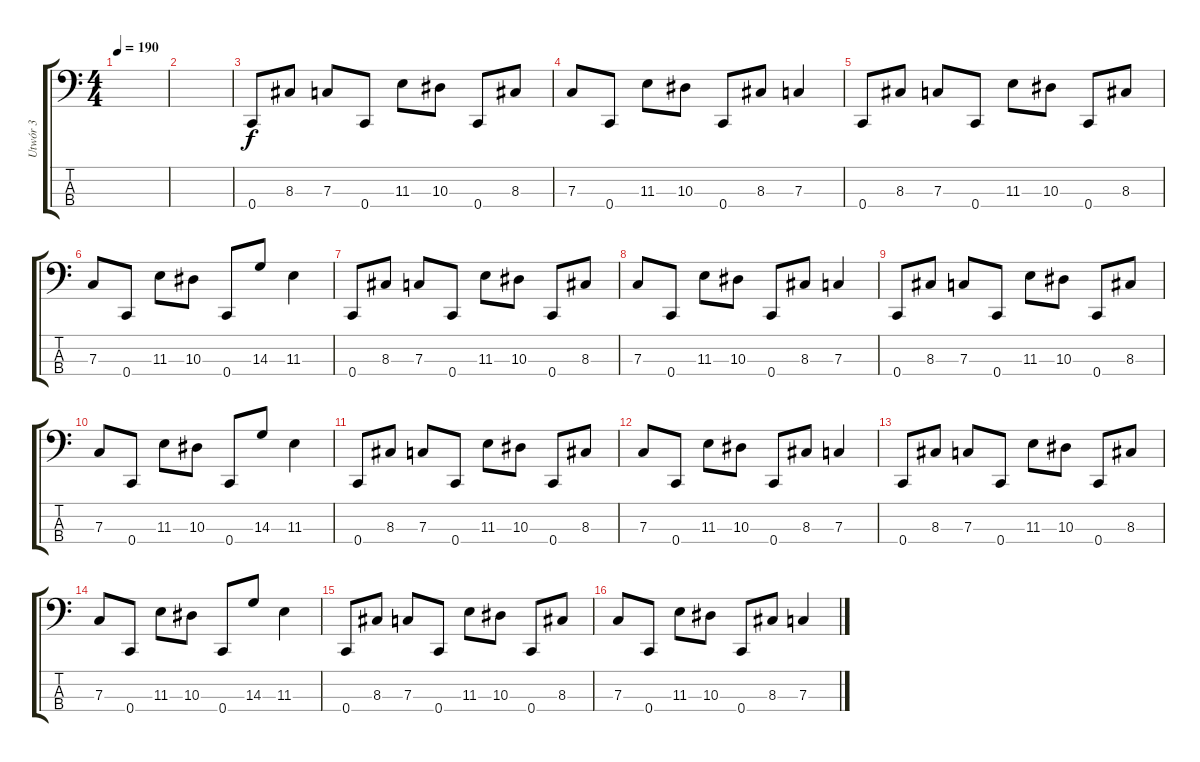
\track ("Utwór 3" "Utwór 3") {instrument electricbasspick}
\staff {score tabs}
\tuning (Eb2 Bb1 F1 C1) {hide}
\ts (4 4)
\tempo 190
\clef f4
\ks c
|
|
0.4.8 8.3.8 7.3.8 0.4.8 11.3.8 10.3.8 0.4.8 8.3.8 |
7.3.8 0.4.8 11.3.8 10.3.8 0.4.8 8.3.8 7.3.4 |
0.4.8 8.3.8 7.3.8 0.4.8 11.3.8 10.3.8 0.4.8 8.3.8 |
7.3.8 0.4.8 11.3.8 10.3.8 0.4.8 14.3.8 11.3.4 |
0.4.8 8.3.8 7.3.8 0.4.8 11.3.8 10.3.8 0.4.8 8.3.8 |
7.3.8 0.4.8 11.3.8 10.3.8 0.4.8 8.3.8 7.3.4 |
0.4.8 8.3.8 7.3.8 0.4.8 11.3.8 10.3.8 0.4.8 8.3.8 |
7.3.8 0.4.8 11.3.8 10.3.8 0.4.8 14.3.8 11.3.4 |
0.4.8 8.3.8 7.3.8 0.4.8 11.3.8 10.3.8 0.4.8 8.3.8 |
7.3.8 0.4.8 11.3.8 10.3.8 0.4.8 8.3.8 7.3.4 |
0.4.8 8.3.8 7.3.8 0.4.8 11.3.8 10.3.8 0.4.8 8.3.8 |
7.3.8 0.4.8 11.3.8 10.3.8 0.4.8 14.3.8 11.3.4 |
0.4.8 8.3.8 7.3.8 0.4.8 11.3.8 10.3.8 0.4.8 8.3.8 |
7.3.8 0.4.8 11.3.8 10.3.8 0.4.8 8.3.8 7.3.4
